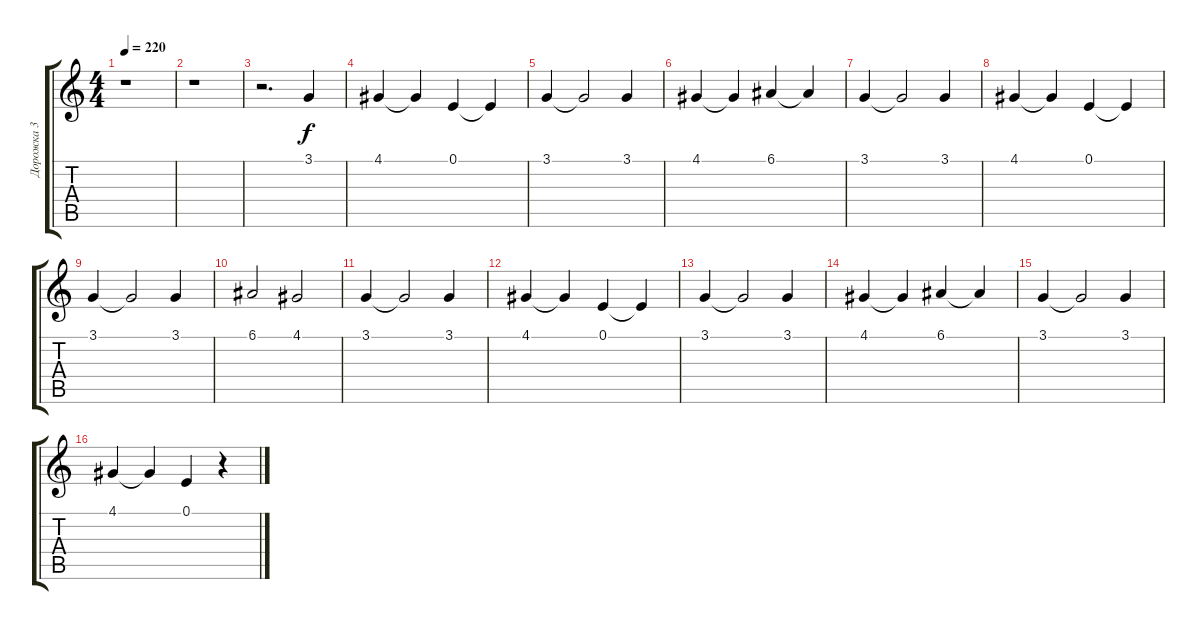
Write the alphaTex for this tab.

\track ("Дорожка 3" "Дорожка 3") {instrument choiraahs}
\staff {score tabs}
\tuning (E4 B3 G3 D3 A2 E2) {hide}
\ts (4 4)
\tempo 220
\clef g2
\ks c
r.1{dy f} |
r.1 |
r.2{d} 3.1.4 |
4.1.4 4.1{t}.4 0.1.4 0.1{t}.4 |
3.1.4 3.1{t}.2 3.1.4 |
4.1.4 4.1{t}.4 6.1.4 6.1{t}.4 |
3.1.4 3.1{t}.2 3.1.4 |
4.1.4 4.1{t}.4 0.1.4 0.1{t}.4 |
3.1.4 3.1{t}.2 3.1.4 |
6.1.2 4.1.2 |
3.1.4 3.1{t}.2 3.1.4 |
4.1.4 4.1{t}.4 0.1.4 0.1{t}.4 |
3.1.4 3.1{t}.2 3.1.4 |
4.1.4 4.1{t}.4 6.1.4 6.1{t}.4 |
3.1.4 3.1{t}.2 3.1.4 |
4.1.4 4.1{t}.4 0.1.4 r.4
